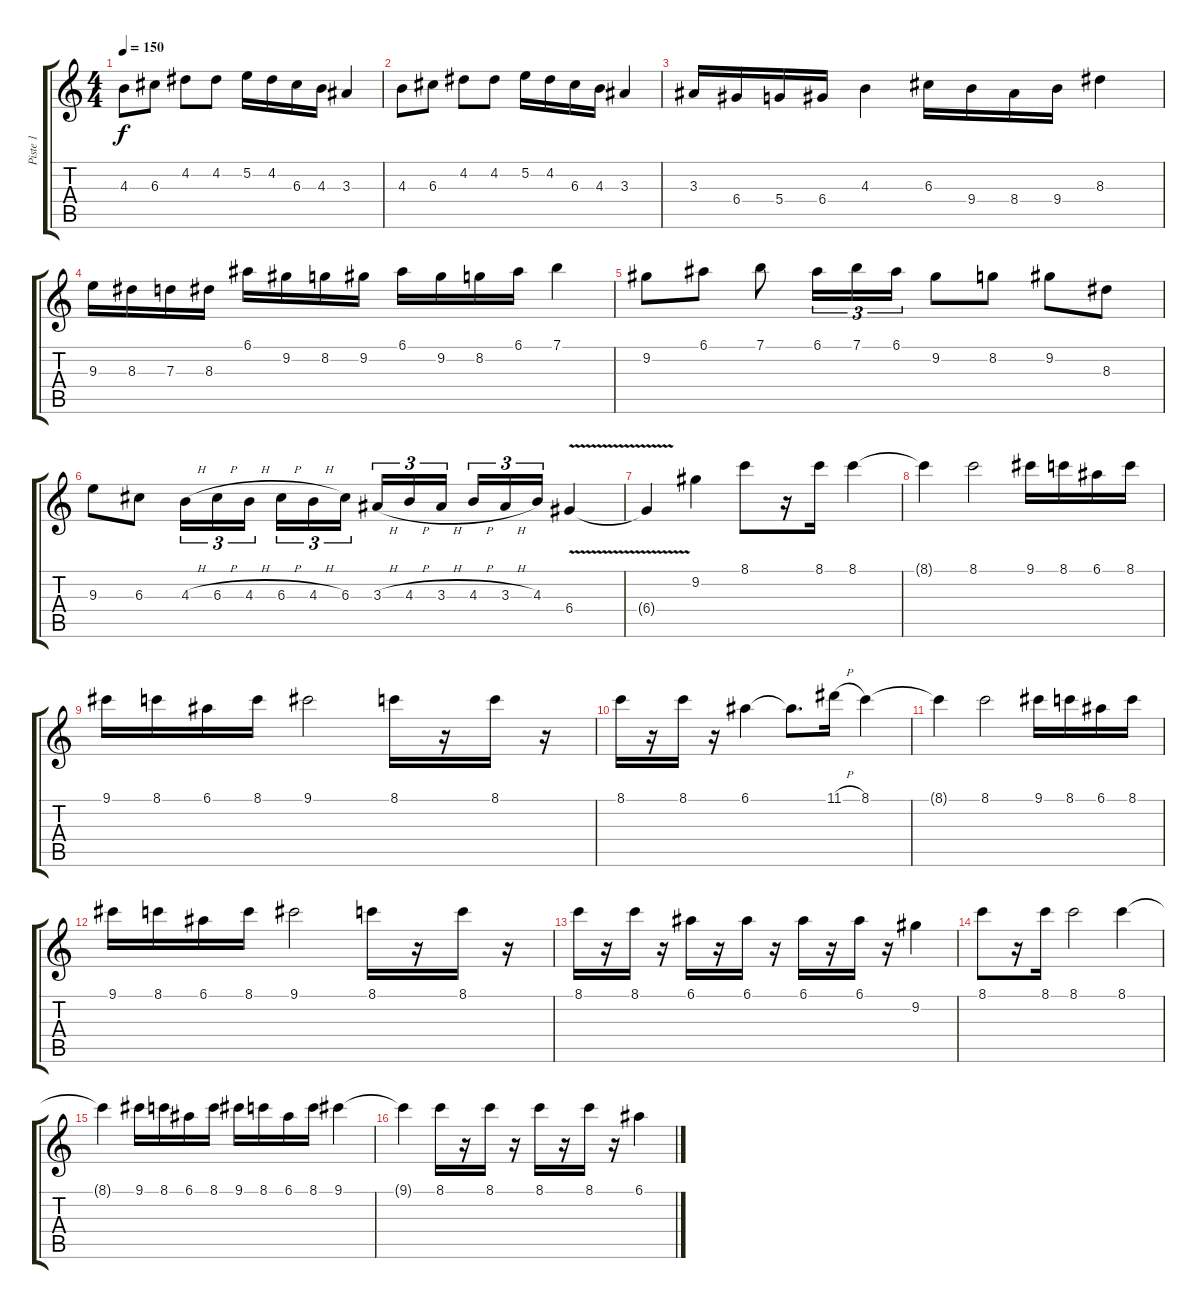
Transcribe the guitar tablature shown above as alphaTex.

\track ("Piste 1" "Piste 1") {instrument overdrivenguitar}
\staff {score tabs}
\tuning (E4 B3 G3 D3 A2 E2) {hide}
\ts (4 4)
\tempo 150
\clef g2
\ks c
4.3.8{dy f} 6.3.8 4.2.8 4.2.8 5.2.16 4.2.16 6.3.16 4.3.16 3.3.4 |
4.3.8 6.3.8 4.2.8 4.2.8 5.2.16 4.2.16 6.3.16 4.3.16 3.3.4 |
3.3.16 6.4.16 5.4.16 6.4.16 4.3.4 6.3.16 9.4.16 8.4.16 9.4.16 8.3.4 |
9.3.16 8.3.16 7.3.16 8.3.16 6.1.16 9.2.16 8.2.16 9.2.16 6.1.16 9.2.16 8.2.16 6.1.16 7.1.4 |
9.2.8 6.1.8 7.1.8 6.1.16{tu (3 2)} 7.1.16{tu (3 2)} 6.1.16{tu (3 2)} 9.2.8 8.2.8 9.2.8 8.3.8 |
9.3.8 6.3.8 4.3{h}.16{tu (3 2)} 6.3{h}.16{tu (3 2)} 4.3{h}.16{tu (3 2) beam splitsecondary} 6.3{h}.16{tu (3 2)} 4.3{h}.16{tu (3 2)} 6.3.16{tu (3 2)} 3.3{h}.16{tu (3 2)} 4.3{h}.16{tu (3 2)} 3.3{h}.16{tu (3 2) beam splitsecondary} 4.3{h}.16{tu (3 2)} 3.3{h}.16{tu (3 2)} 4.3.16{tu (3 2)} 6.4{v}.4 |
6.4{t}.4 9.2.4 8.1.8 r.16 8.1.16 8.1.4 |
8.1{t}.4 8.1.2 9.1.16 8.1.16 6.1.16 8.1.16 |
9.1.16 8.1.16 6.1.16 8.1.16 9.1.2 8.1.16 r.16 8.1.16 r.16 |
8.1.16 r.16 8.1.16 r.16 6.1.4 6.1{t}.8{d} 11.1{h}.16 8.1.4 |
8.1{t}.4 8.1.2 9.1.16 8.1.16 6.1.16 8.1.16 |
9.1.16 8.1.16 6.1.16 8.1.16 9.1.2 8.1.16 r.16 8.1.16 r.16 |
8.1.16 r.16 8.1.16 r.16 6.1.16 r.16 6.1.16 r.16 6.1.16 r.16 6.1.16 r.16 9.2.4 |
8.1.8 r.16 8.1.16 8.1.2 8.1.4 |
8.1{t}.4 9.1.16 8.1.16 6.1.16 8.1.16 9.1.16 8.1.16 6.1.16 8.1.16 9.1.4 |
9.1{t}.4 8.1.16 r.16 8.1.16 r.16 8.1.16 r.16 8.1.16 r.16 6.1.4
